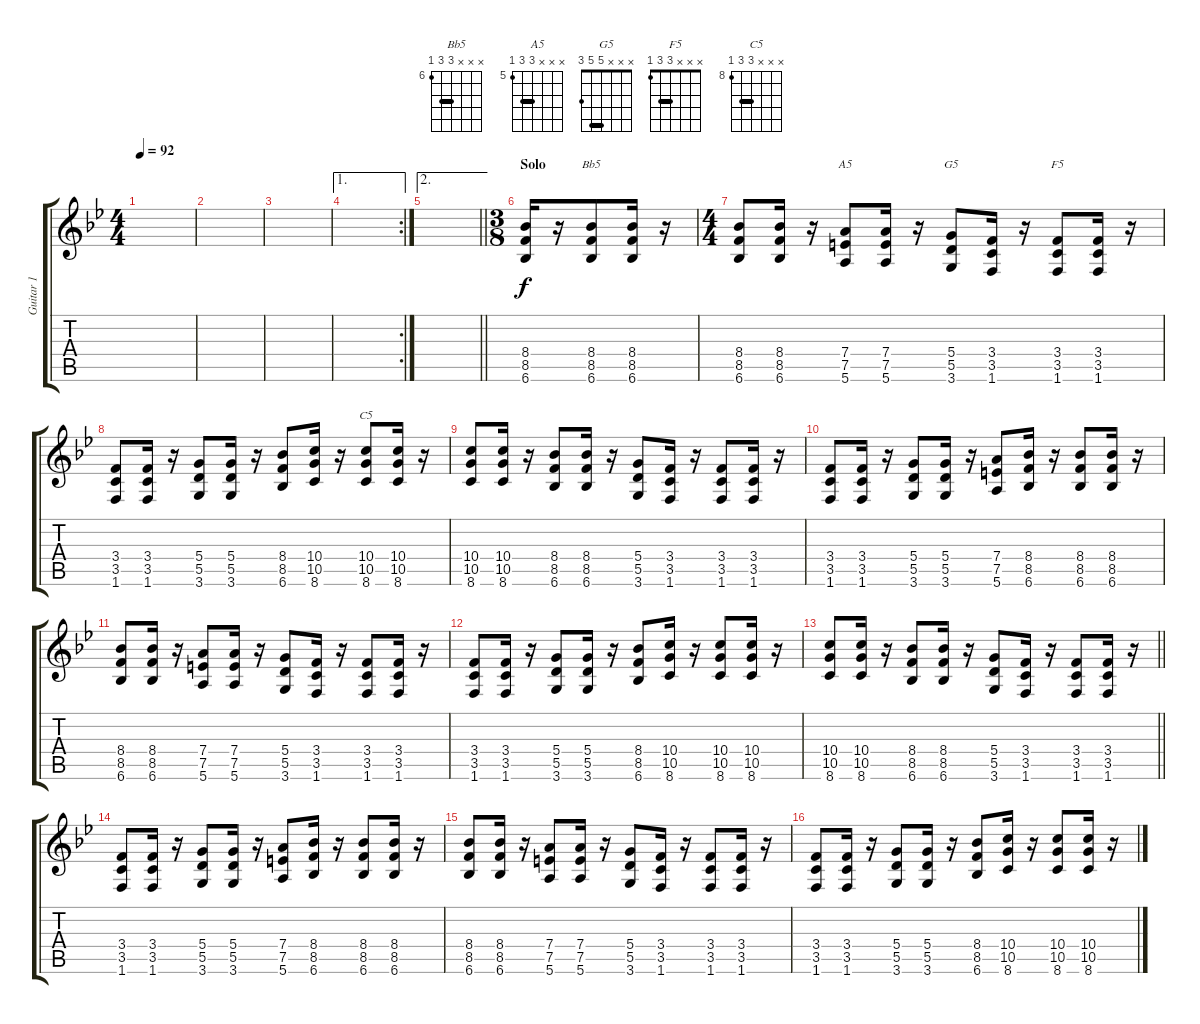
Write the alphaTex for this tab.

\track ("Guitar 1" "Guitar 1") {instrument acousticguitarsteel}
\staff {score tabs}
\tuning (E4 B3 G3 D3 A2 E2) {hide}
\chord ("Bb5" x x x 8 8 6) {firstfret 6 barre 8}
\chord ("A5" x x x 7 7 5) {firstfret 5 barre 7}
\chord ("G5" x x x 5 5 3) {barre 5}
\chord ("F5" x x x 3 3 1) {barre 3}
\chord ("C5" x x x 10 10 8) {firstfret 8 barre 10}
\ts (4 4)
\tempo 92
\clef g2
\ks bb
|
|
|
\ae 1
\rc 2
|
\ae 2
\barLineRight lightlight
|
\ts (3 8)
\section ("" "Solo")
(8.4 8.5 6.6).16{volume 14 instrument overdrivenguitar} r.16 (8.4 8.5 6.6).8{ch "Bb5"} (8.4 8.5 6.6).16 r.16 |
\ts (4 4)
(8.4 8.5 6.6).8 (8.4 8.5 6.6).16 r.16 (7.4 7.5 5.6).8{ch "A5"} (7.4 7.5 5.6).16 r.16 (5.4 5.5 3.6).8{ch "G5"} (3.4 3.5 1.6).16 r.16 (3.4 3.5 1.6).8{ch "F5"} (3.4 3.5 1.6).16 r.16 |
(3.4 3.5 1.6).8 (3.4 3.5 1.6).16 r.16 (5.4 5.5 3.6).8 (5.4 5.5 3.6).16 r.16 (8.4 8.5 6.6).8 (10.4 10.5 8.6).16 r.16 (10.4 10.5 8.6).8{ch "C5"} (10.4 10.5 8.6).16 r.16 |
(10.4 10.5 8.6).8 (10.4 10.5 8.6).16 r.16 (8.4 8.5 6.6).8 (8.4 8.5 6.6).16 r.16 (5.4 5.5 3.6).8 (3.4 3.5 1.6).16 r.16 (3.4 3.5 1.6).8 (3.4 3.5 1.6).16 r.16 |
(3.4 3.5 1.6).8{volume 14 instrument overdrivenguitar} (3.4 3.5 1.6).16 r.16 (5.4 5.5 3.6).8 (5.4 5.5 3.6).16 r.16 (7.4 7.5 5.6).8 (8.4 8.5 6.6).16 r.16 (8.4 8.5 6.6).8 (8.4 8.5 6.6).16 r.16 |
(8.4 8.5 6.6).8 (8.4 8.5 6.6).16 r.16 (7.4 7.5 5.6).8 (7.4 7.5 5.6).16 r.16 (5.4 5.5 3.6).8 (3.4 3.5 1.6).16 r.16 (3.4 3.5 1.6).8 (3.4 3.5 1.6).16 r.16 |
(3.4 3.5 1.6).8 (3.4 3.5 1.6).16 r.16 (5.4 5.5 3.6).8 (5.4 5.5 3.6).16 r.16 (8.4 8.5 6.6).8 (10.4 10.5 8.6).16 r.16 (10.4 10.5 8.6).8 (10.4 10.5 8.6).16 r.16 |
\barLineRight lightlight
(10.4 10.5 8.6).8 (10.4 10.5 8.6).16 r.16 (8.4 8.5 6.6).8 (8.4 8.5 6.6).16 r.16 (5.4 5.5 3.6).8 (3.4 3.5 1.6).16 r.16 (3.4 3.5 1.6).8 (3.4 3.5 1.6).16 r.16 |
(3.4 3.5 1.6).8{volume 14 instrument overdrivenguitar} (3.4 3.5 1.6).16 r.16 (5.4 5.5 3.6).8 (5.4 5.5 3.6).16 r.16 (7.4 7.5 5.6).8 (8.4 8.5 6.6).16 r.16 (8.4 8.5 6.6).8 (8.4 8.5 6.6).16 r.16 |
(8.4 8.5 6.6).8 (8.4 8.5 6.6).16 r.16 (7.4 7.5 5.6).8 (7.4 7.5 5.6).16 r.16 (5.4 5.5 3.6).8 (3.4 3.5 1.6).16 r.16 (3.4 3.5 1.6).8 (3.4 3.5 1.6).16 r.16 |
(3.4 3.5 1.6).8 (3.4 3.5 1.6).16 r.16 (5.4 5.5 3.6).8 (5.4 5.5 3.6).16 r.16 (8.4 8.5 6.6).8 (10.4 10.5 8.6).16 r.16 (10.4 10.5 8.6).8 (10.4 10.5 8.6).16 r.16
